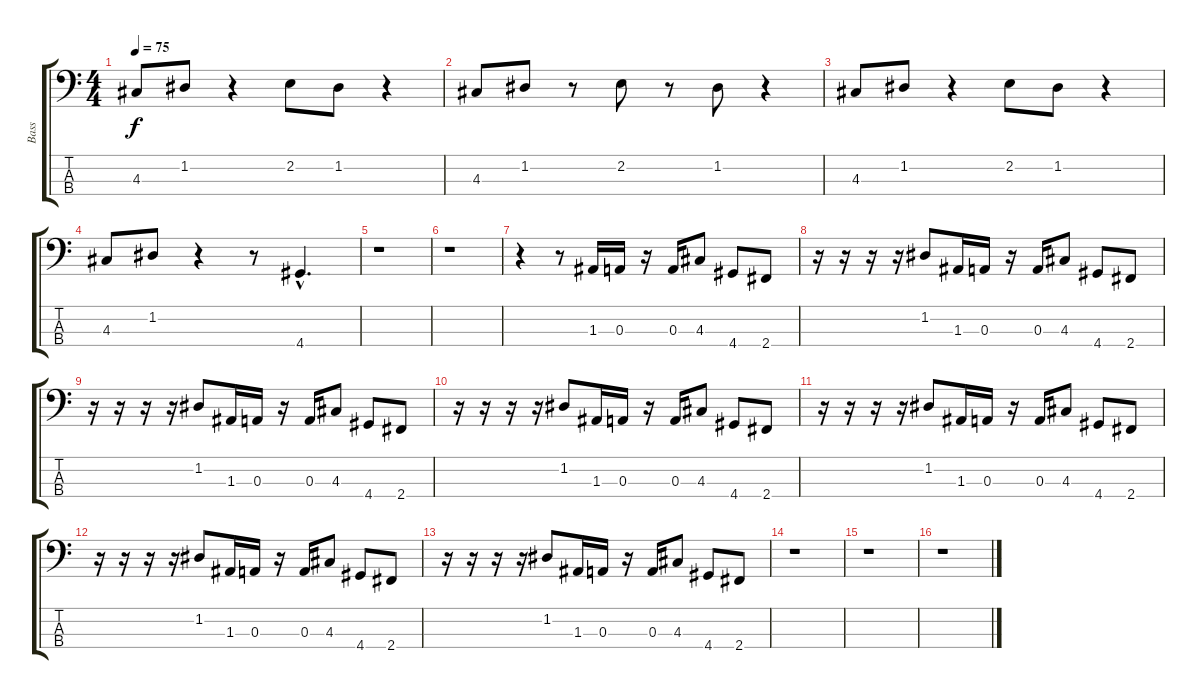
\track ("Bass" "Bass") {instrument electricbasspick}
\staff {score tabs}
\tuning (G2 D2 A1 E1) {hide}
\ts (4 4)
\tempo 75
\clef f4
\ks c
4.3.8{dy f} 1.2.8 r.4 2.2.8 1.2.8 r.4 |
4.3.8 1.2.8 r.8 2.2.8 r.8 1.2.8 r.4 |
4.3.8 1.2.8 r.4 2.2.8 1.2.8 r.4 |
4.3.8 1.2.8 r.4 r.8 4.4{hac}.4{d} |
r.1 |
r.1 |
r.4 r.8 1.3.16 0.3.16 r.16 0.3.16 4.3.8 4.4.8 2.4.8 |
r.16 r.16 r.16 r.16 1.2.8 1.3.16 0.3.16 r.16 0.3.16 4.3.8 4.4.8 2.4.8 |
r.16 r.16 r.16 r.16 1.2.8 1.3.16 0.3.16 r.16 0.3.16 4.3.8 4.4.8 2.4.8 |
r.16 r.16 r.16 r.16 1.2.8 1.3.16 0.3.16 r.16 0.3.16 4.3.8 4.4.8 2.4.8 |
r.16 r.16 r.16 r.16 1.2.8 1.3.16 0.3.16 r.16 0.3.16 4.3.8 4.4.8 2.4.8 |
r.16 r.16 r.16 r.16 1.2.8 1.3.16 0.3.16 r.16 0.3.16 4.3.8 4.4.8 2.4.8 |
r.16 r.16 r.16 r.16 1.2.8 1.3.16 0.3.16 r.16 0.3.16 4.3.8 4.4.8 2.4.8 |
r.1 |
r.1 |
r.1
